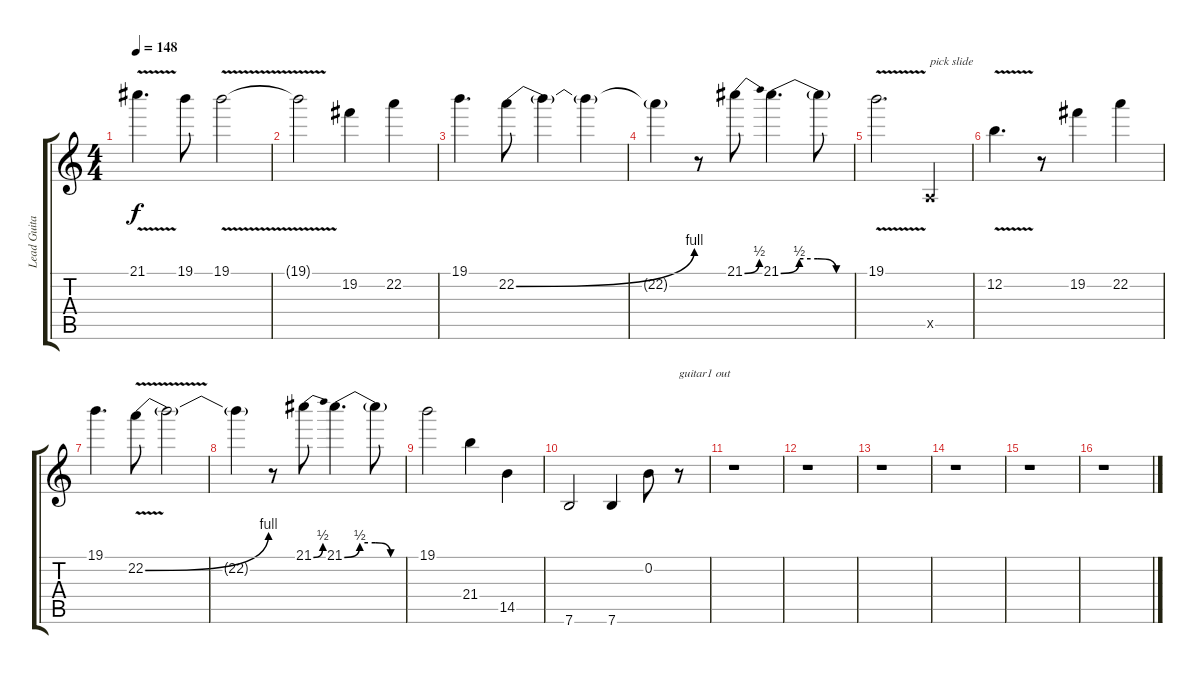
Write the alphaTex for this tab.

\track ("Lead Guitar" "Lead Guita") {instrument distortionguitar}
\staff {score tabs}
\tuning (E4 B3 G3 D3 A2 E2) {hide}
\ts (4 4)
\tempo 148
\clef g2
\ks c
21.1{v}.4{d dy f} 19.1.8 19.1{v}.2 |
19.1{t}.2 19.2.4 22.2.4 |
19.1.4{d} 22.2{be (bend 0 0 60 4)}.8 22.2{t}.4 22.2{t}.4 |
22.2{t}.4 r.8 21.1{be (bend 0 0 60 2)}.8 21.1{be (custom 0 0 15 2 30 2 45 0 60 0)}.4{d} 21.1{t}.8 |
19.1{v}.2{d} 0.5{x}.4{txt "pick slide"} |
12.2{v}.4{d} r.8 19.2.4 22.2.4 |
19.1.4{d} 22.2{be (bend 0 0 60 4) v}.8 22.2{t}.2 |
22.2{t}.4 r.8 21.1{be (bend 0 0 60 2)}.8 21.1{be (custom 0 0 15 2 30 2 45 0 60 0)}.4{d} 21.1{t}.8 |
19.1.2 21.4.4 14.5.4 |
7.6.2 7.6.4 0.2.8 r.8{txt "guitar1 out"} |
r.1 |
r.1 |
r.1 |
r.1 |
r.1 |
r.1
